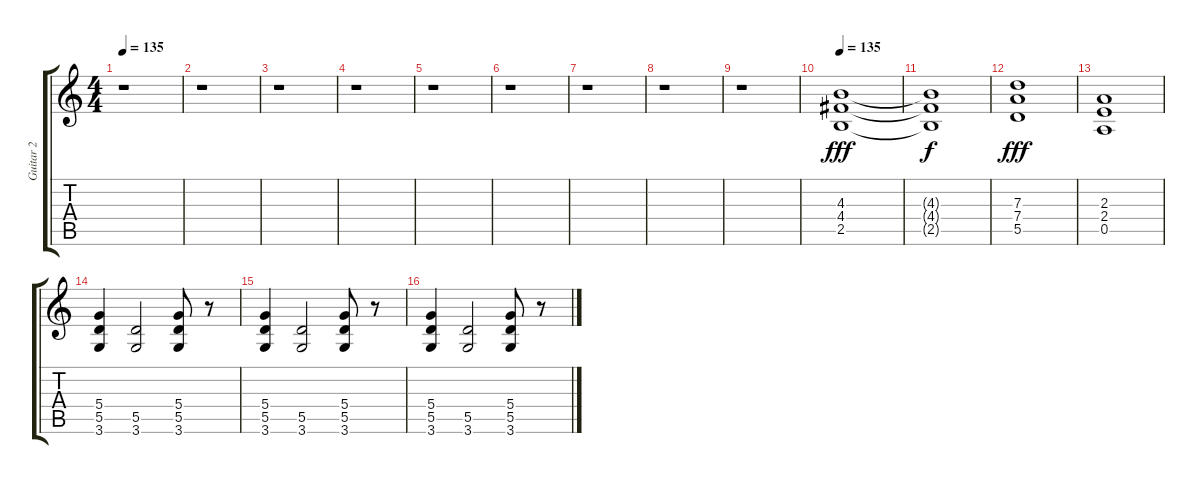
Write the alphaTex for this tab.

\track ("Guitar 2" "Guitar 2") {instrument distortionguitar}
\staff {score tabs}
\tuning (E4 B3 G3 D3 A2 E2) {hide}
\ts (4 4)
\tempo 135
\clef g2
\ks c
r.1{dy fff} |
r.1 |
r.1 |
r.1 |
r.1 |
r.1 |
r.1 |
r.1 |
r.1 |
\tempo 135
(4.3 4.4 2.5).1{volume 16 balance 8 instrument overdrivenguitar} |
(4.3{t} 4.4{t} 2.5{t}).1{dy f} |
(7.3 7.4 5.5).1{dy fff} |
(2.3 2.4 0.5).1 |
(5.4 5.5 3.6).4 (5.5 3.6).2 (5.4 5.5 3.6).8 r.8 |
(5.4 5.5 3.6).4 (5.5 3.6).2 (5.4 5.5 3.6).8 r.8 |
(5.4 5.5 3.6).4 (5.5 3.6).2 (5.4 5.5 3.6).8 r.8
